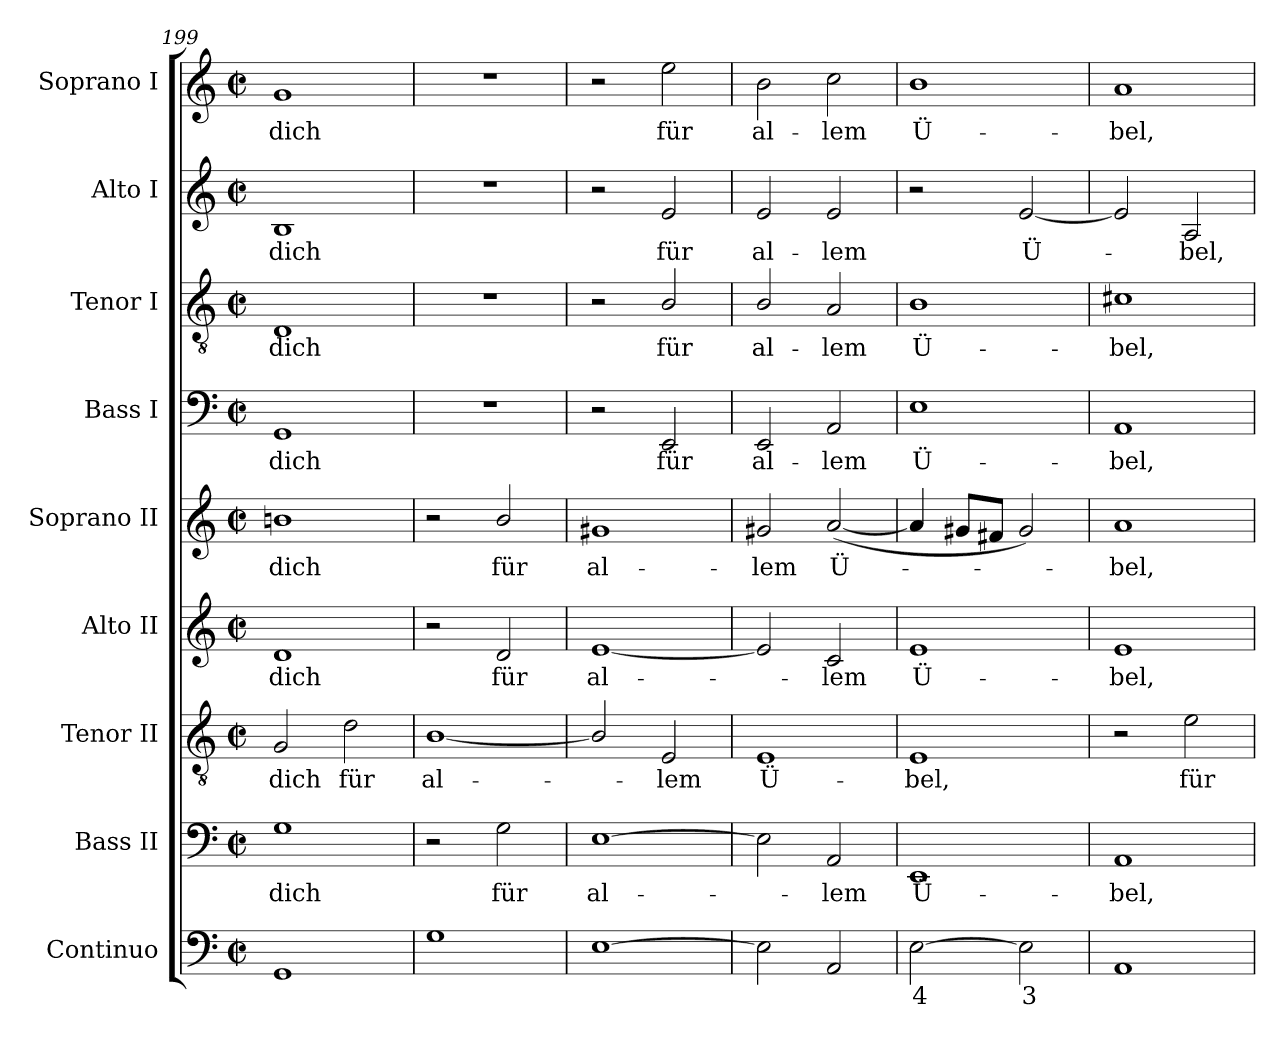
**kern	**text	**kern	**text	**kern	**text	**kern	**text	**kern	**text	**kern	**text	**kern	**text	**kern	**text	**kern	**text
*part9	*part9	*part8	*part8	*part7	*part7	*part6	*part6	*part5	*part5	*part4	*part4	*part3	*part3	*part2	*part2	*part1	*part1
*staff9	*staff9	*staff8	*staff8	*staff7	*staff7	*staff6	*staff6	*staff5	*staff5	*staff4	*staff4	*staff3	*staff3	*staff2	*staff2	*staff1	*staff1
*I"Continuo	*	*I"Bass II	*	*I"Tenor II	*	*I"Alto II	*	*I"Soprano II	*	*I"Bass I	*	*I"Tenor I	*	*I"Alto I	*	*I"Soprano I	*
*	*	*I'B	*	*I'T	*	*I'A	*	*I'S	*	*I'B	*	*I'T	*	*I'A	*	*I'S	*
!!LO:LB:g=z
*clefF4	*	*clefF4	*	*clefGv2	*	*clefG2	*	*clefG2	*	*clefF4	*	*clefGv2	*	*clefG2	*	*clefG2	*
*k[]	*	*k[]	*	*k[]	*	*k[]	*	*k[]	*	*k[]	*	*k[]	*	*k[]	*	*k[]	*
*C:	*	*C:	*	*C:	*	*C:	*	*C:	*	*C:	*	*C:	*	*C:	*	*C:	*
*M2/2	*	*M2/2	*	*M2/2	*	*M2/2	*	*M2/2	*	*M2/2	*	*M2/2	*	*M2/2	*	*M2/2	*
*met(c|)	*	*met(c|)	*	*met(c|)	*	*met(c|)	*	*met(c|)	*	*met(c|)	*	*met(c|)	*	*met(c|)	*	*met(c|)	*
=199	=199	=199	=199	=199	=199	=199	=199	=199	=199	=199	=199	=199	=199	=199	=199	=199	=199
!	!	!	!LO:LY:b	!	!LO:LY:b	!	!LO:LY:b	!	!LO:LY:b	!	!LO:LY:b	!	!LO:LY:b	!	!LO:LY:b	!	!LO:LY:b
1GG	.	1G	dich	2G	dich	1d	dich	1bn	dich	1GG	dich	1D	dich	1B	dich	1g	dich
!	!	!	!	!	!LO:LY:b	!	!	!	!	!	!	!	!	!	!	!	!
.	.	.	.	2d	für	.	.	.	.	.	.	.	.	.	.	.	.
=200	=200	=200	=200	=200	=200	=200	=200	=200	=200	=200	=200	=200	=200	=200	=200	=200	=200
!	!	!	!	!	!LO:LY:b	!	!	!	!	!	!	!	!	!	!	!	!
1G	.	2r	.	[1B/	al-	2r	.	2r	.	1r	.	1r	.	1r	.	1r	.
!	!	!	!LO:LY:b	!	!	!	!LO:LY:b	!	!LO:LY:b	!	!	!	!	!	!	!	!
.	.	2G	für	.	.	2d	für	2b/	für	.	.	.	.	.	.	.	.
=201	=201	=201	=201	=201	=201	=201	=201	=201	=201	=201	=201	=201	=201	=201	=201	=201	=201
!	!	!	!LO:LY:b	!	!	!	!LO:LY:b	!	!LO:LY:b	!	!	!	!	!	!	!	!
[1E	.	[1E	al-	2B/]	.	[1e	al-	1g#X	al-	2r	.	2r	.	2r	.	2r	.
!	!	!	!	!	!LO:LY:b	!	!	!	!	!	!LO:LY:b	!	!LO:LY:b	!	!LO:LY:b	!	!LO:LY:b
.	.	.	.	2E	lem	.	.	.	.	2EE	für	2B/	für	2e	für	2ee	für
=202	=202	=202	=202	=202	=202	=202	=202	=202	=202	=202	=202	=202	=202	=202	=202	=202	=202
!	!	!	!	!	!LO:LY:b	!	!	!	!LO:LY:b	!	!LO:LY:b	!	!LO:LY:b	!	!LO:LY:b	!	!LO:LY:b
2E]	.	2E]	.	1E	Ü-	2e]	.	2g#X	-lem	2EE	al-	2B/	al-	2e	al-	2b	al-
!	!	!	!LO:LY:b	!	!	!	!LO:LY:b	!	!LO:LY:b	!	!LO:LY:b	!	!LO:LY:b	!	!LO:LY:b	!	!LO:LY:b
2AA	.	2AA	lem	.	.	2c	lem	(<[2a	Ü-	2AA	-lem	2A	-lem	2e	-lem	2cc	-lem
=203	=203	=203	=203	=203	=203	=203	=203	=203	=203	=203	=203	=203	=203	=203	=203	=203	=203
!	!LO:LY:b	!	!LO:LY:b	!	!LO:LY:b	!	!LO:LY:b	!	!	!	!LO:LY:b	!	!LO:LY:b	!	!	!	!LO:LY:b
[2E	4	1EE	Ü-	1E	-bel,	1e	Ü-	4a]	.	1E	Ü-	1B	Ü-	2r	.	1b	Ü-
.	.	.	.	.	.	.	.	8g#XL	.	.	.	.	.	.	.	.	.
.	.	.	.	.	.	.	.	8f#XJ	.	.	.	.	.	.	.	.	.
!	!LO:LY:b	!	!	!	!	!	!	!	!	!	!	!	!	!	!LO:LY:b	!	!
2E]	3	.	.	.	.	.	.	2g#)	.	.	.	.	.	[2e	Ü-	.	.
=204	=204	=204	=204	=204	=204	=204	=204	=204	=204	=204	=204	=204	=204	=204	=204	=204	=204
!	!	!	!LO:LY:b	!	!	!	!LO:LY:b	!	!LO:LY:b	!	!LO:LY:b	!	!LO:LY:b	!	!	!	!LO:LY:b
1AA	.	1AA	-bel,	2r	.	1e	-bel,	1a	bel,	1AA	-bel,	1c#X	-bel,	2e]	.	1a	-bel,
!	!	!	!	!	!LO:LY:b	!	!	!	!	!	!	!	!	!	!LO:LY:b	!	!
.	.	.	.	2e	für	.	.	.	.	.	.	.	.	2A	bel,	.	.
=	=	=	=	=	=	=	=	=	=	=	=	=	=	=	=	=	=
*-	*-	*-	*-	*-	*-	*-	*-	*-	*-	*-	*-	*-	*-	*-	*-	*-	*-
